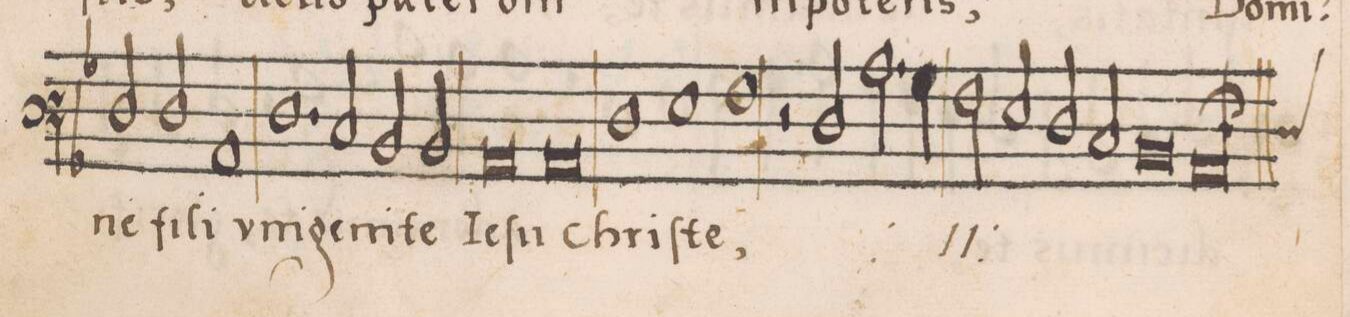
**kern	**text
*I"BASSVS	*
*clefF3	*
*k[b-]	*
*met(C|)	*
*M2/1	*
2F/	-ne
2F/	fi-
1C/	-li
=54-	=54-
1.F\	v-
2E/	-ni-
=55-	=55-
2D/	-ge-
2D/	-ni-
0C/	-te,
=56-	=56-
0C/	Ie-
=57-	=57-
1F\	-ſu
=58-	=58-
1G\	Chri-
1A\	-ſte,
=59-	=59-
2r	.
*	*ij
2F/	Ie-
2.c\	.
4B-\	.
=60-	=60-
2A\	.
2G/	.
2F/	.
2E/	-ſu
=61-	=61-
0D/	Chri-
=62-	=62-
*custos:F	*
0C/;	-ſte
*	*Xij
=63||	=63||
*-	*-
